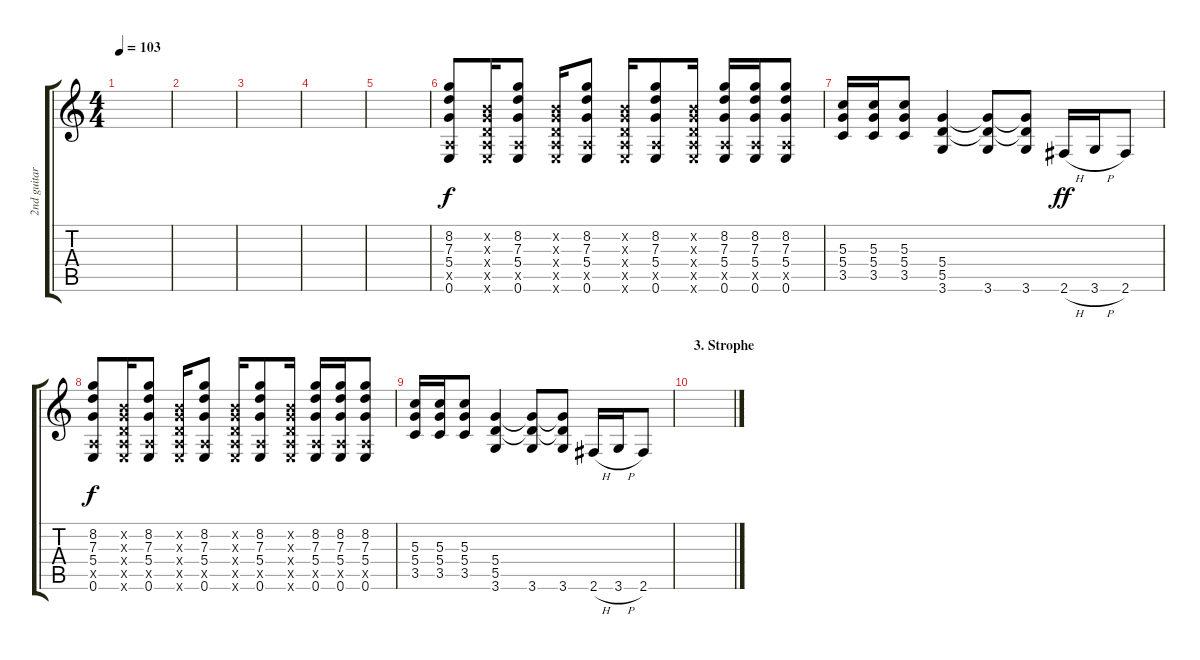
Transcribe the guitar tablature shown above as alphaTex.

\track ("2nd guitar" "2nd guitar") {instrument distortionguitar}
\staff {score tabs}
\tuning (E4 B3 G3 D3 A2 E2) {hide}
\ts (4 4)
\tempo 103
\clef g2
\ks c
|
|
|
|
|
(8.2 7.3 5.4 0.5{x} 0.6).8 (0.2{x} 0.3{x} 0.4{x} 0.5{x} 0.6{x}).16 (8.2 7.3 5.4 0.5{x} 0.6).8 (0.2{x} 0.3{x} 0.4{x} 0.5{x} 0.6{x}).16 (8.2 7.3 5.4 0.5{x} 0.6).8 (0.2{x} 0.3{x} 0.4{x} 0.5{x} 0.6{x}).16 (8.2 7.3 5.4 0.5{x} 0.6).8 (0.2{x} 0.3{x} 0.4{x} 0.5{x} 0.6{x}).16 (8.2 7.3 5.4 0.5{x} 0.6).16 (8.2 7.3 5.4 0.5{x} 0.6).16 (8.2 7.3 5.4 0.5{x} 0.6).8 |
(5.3 5.4 3.5).16 (5.3 5.4 3.5).16 (5.3 5.4 3.5).8 (5.4 5.5 3.6).4 (5.4{t} 5.5{t} 3.6).8 (5.4{t} 5.5{t} 3.6).8 2.6{h}.16{dy ff} 3.6{h}.16 2.6.8 |
(8.2 7.3 5.4 0.5{x} 0.6).8{dy f} (0.2{x} 0.3{x} 0.4{x} 0.5{x} 0.6{x}).16 (8.2 7.3 5.4 0.5{x} 0.6).8 (0.2{x} 0.3{x} 0.4{x} 0.5{x} 0.6{x}).16 (8.2 7.3 5.4 0.5{x} 0.6).8 (0.2{x} 0.3{x} 0.4{x} 0.5{x} 0.6{x}).16 (8.2 7.3 5.4 0.5{x} 0.6).8 (0.2{x} 0.3{x} 0.4{x} 0.5{x} 0.6{x}).16 (8.2 7.3 5.4 0.5{x} 0.6).16 (8.2 7.3 5.4 0.5{x} 0.6).16 (8.2 7.3 5.4 0.5{x} 0.6).8 |
(5.3 5.4 3.5).16 (5.3 5.4 3.5).16 (5.3 5.4 3.5).8 (5.4 5.5 3.6).4 (5.4{t} 5.5{t} 3.6).8 (5.4{t} 5.5{t} 3.6).8 2.6{h}.16 3.6{h}.16 2.6.8 |
\section ("" "3. Strophe")
